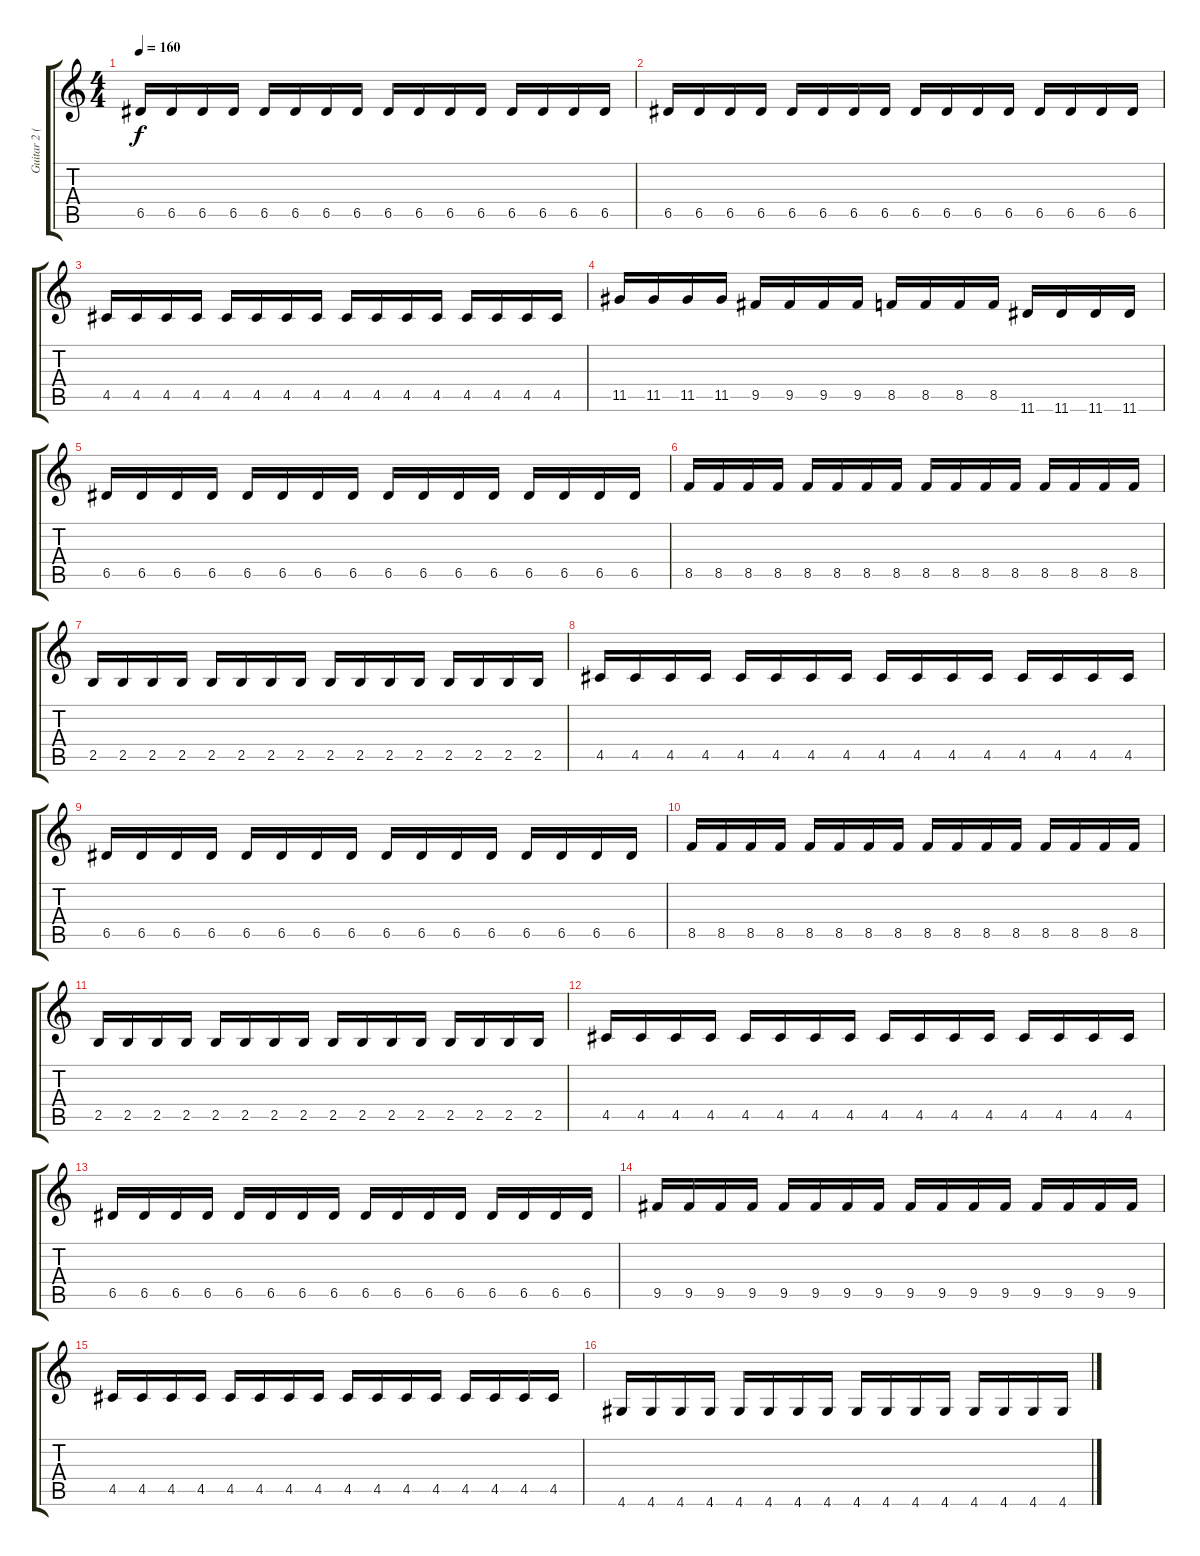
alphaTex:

\track ("Guitar 2 (lead)" "Guitar 2 (") {instrument distortionguitar}
\staff {score tabs}
\tuning (E4 B3 G3 D3 A2 E2) {hide}
\ts (4 4)
\tempo 160
\clef g2
\ks c
6.5.16{dy f} 6.5.16 6.5.16 6.5.16 6.5.16 6.5.16 6.5.16 6.5.16 6.5.16 6.5.16 6.5.16 6.5.16 6.5.16 6.5.16 6.5.16 6.5.16 |
6.5.16 6.5.16 6.5.16 6.5.16 6.5.16 6.5.16 6.5.16 6.5.16 6.5.16 6.5.16 6.5.16 6.5.16 6.5.16 6.5.16 6.5.16 6.5.16 |
4.5.16 4.5.16 4.5.16 4.5.16 4.5.16 4.5.16 4.5.16 4.5.16 4.5.16 4.5.16 4.5.16 4.5.16 4.5.16 4.5.16 4.5.16 4.5.16 |
11.5.16 11.5.16 11.5.16 11.5.16 9.5.16 9.5.16 9.5.16 9.5.16 8.5.16 8.5.16 8.5.16 8.5.16 11.6.16 11.6.16 11.6.16 11.6.16 |
6.5.16 6.5.16 6.5.16 6.5.16 6.5.16 6.5.16 6.5.16 6.5.16 6.5.16 6.5.16 6.5.16 6.5.16 6.5.16 6.5.16 6.5.16 6.5.16 |
8.5.16 8.5.16 8.5.16 8.5.16 8.5.16 8.5.16 8.5.16 8.5.16 8.5.16 8.5.16 8.5.16 8.5.16 8.5.16 8.5.16 8.5.16 8.5.16 |
2.5.16 2.5.16 2.5.16 2.5.16 2.5.16 2.5.16 2.5.16 2.5.16 2.5.16 2.5.16 2.5.16 2.5.16 2.5.16 2.5.16 2.5.16 2.5.16 |
4.5.16 4.5.16 4.5.16 4.5.16 4.5.16 4.5.16 4.5.16 4.5.16 4.5.16 4.5.16 4.5.16 4.5.16 4.5.16 4.5.16 4.5.16 4.5.16 |
6.5.16 6.5.16 6.5.16 6.5.16 6.5.16 6.5.16 6.5.16 6.5.16 6.5.16 6.5.16 6.5.16 6.5.16 6.5.16 6.5.16 6.5.16 6.5.16 |
8.5.16 8.5.16 8.5.16 8.5.16 8.5.16 8.5.16 8.5.16 8.5.16 8.5.16 8.5.16 8.5.16 8.5.16 8.5.16 8.5.16 8.5.16 8.5.16 |
2.5.16 2.5.16 2.5.16 2.5.16 2.5.16 2.5.16 2.5.16 2.5.16 2.5.16 2.5.16 2.5.16 2.5.16 2.5.16 2.5.16 2.5.16 2.5.16 |
4.5.16 4.5.16 4.5.16 4.5.16 4.5.16 4.5.16 4.5.16 4.5.16 4.5.16 4.5.16 4.5.16 4.5.16 4.5.16 4.5.16 4.5.16 4.5.16 |
6.5.16 6.5.16 6.5.16 6.5.16 6.5.16 6.5.16 6.5.16 6.5.16 6.5.16 6.5.16 6.5.16 6.5.16 6.5.16 6.5.16 6.5.16 6.5.16 |
9.5.16 9.5.16 9.5.16 9.5.16 9.5.16 9.5.16 9.5.16 9.5.16 9.5.16 9.5.16 9.5.16 9.5.16 9.5.16 9.5.16 9.5.16 9.5.16 |
4.5.16 4.5.16 4.5.16 4.5.16 4.5.16 4.5.16 4.5.16 4.5.16 4.5.16 4.5.16 4.5.16 4.5.16 4.5.16 4.5.16 4.5.16 4.5.16 |
4.6.16 4.6.16 4.6.16 4.6.16 4.6.16 4.6.16 4.6.16 4.6.16 4.6.16 4.6.16 4.6.16 4.6.16 4.6.16 4.6.16 4.6.16 4.6.16
